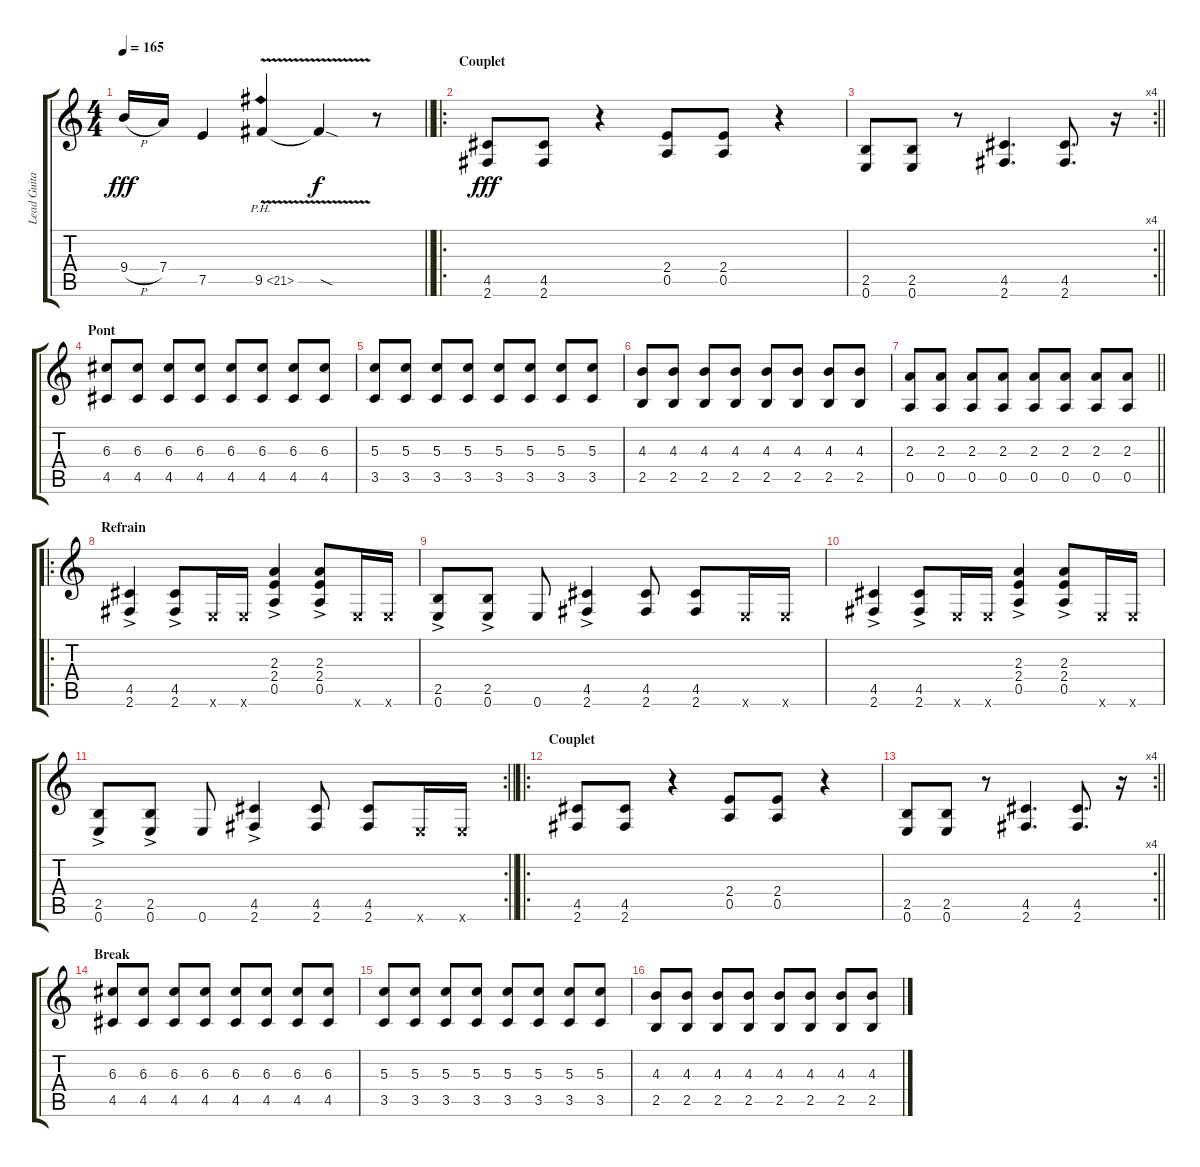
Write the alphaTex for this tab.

\track ("Lead Guitar" "Lead Guita") {instrument overdrivenguitar}
\staff {score tabs}
\tuning (E4 B3 G3 D3 A2 E2) {hide}
\ts (4 4)
\tempo 165
\clef g2
\barLineRight lightlight
\ks c
9.4{h}.16{dy fff} 7.4.16 7.5.4 9.5{ph 12 v}.4 9.5{sod t}.4{dy f} r.8 |
\ro
\section ("" "Couplet")
(4.5 2.6).8{dy fff} (4.5 2.6).8 r.4 (2.4 0.5).8 (2.4 0.5).8 r.4 |
\rc 4
\barLineRight lightlight
(2.5 0.6).8 (2.5 0.6).8 r.8 (4.5 2.6).4{d} (4.5 2.6).8{d} r.16 |
\section ("" "Pont")
(6.3 4.5).8 (6.3 4.5).8 (6.3 4.5).8 (6.3 4.5).8 (6.3 4.5).8 (6.3 4.5).8 (6.3 4.5).8 (6.3 4.5).8 |
(5.3 3.5).8 (5.3 3.5).8 (5.3 3.5).8 (5.3 3.5).8 (5.3 3.5).8 (5.3 3.5).8 (5.3 3.5).8 (5.3 3.5).8 |
(4.3 2.5).8 (4.3 2.5).8 (4.3 2.5).8 (4.3 2.5).8 (4.3 2.5).8 (4.3 2.5).8 (4.3 2.5).8 (4.3 2.5).8 |
\barLineRight lightlight
(2.3 0.5).8 (2.3 0.5).8 (2.3 0.5).8 (2.3 0.5).8 (2.3 0.5).8 (2.3 0.5).8 (2.3 0.5).8 (2.3 0.5).8 |
\ro
\section ("" "Refrain")
(4.5{ac} 2.6{ac}).4 (4.5{ac} 2.6{ac}).8 0.6{x}.16 0.6{x}.16 (2.3{ac} 2.4{ac} 0.5{ac}).4 (2.3{ac} 2.4{ac} 0.5{ac}).8 0.6{x}.16 0.6{x}.16 |
(2.5{ac} 0.6{ac}).8 (2.5{ac} 0.6{ac}).8 0.6.8 (4.5{ac} 2.6{ac}).4 (4.5 2.6).8 (4.5 2.6).8 0.6{x}.16 0.6{x}.16 |
(4.5{ac} 2.6{ac}).4 (4.5{ac} 2.6{ac}).8 0.6{x}.16 0.6{x}.16 (2.3{ac} 2.4{ac} 0.5{ac}).4 (2.3{ac} 2.4{ac} 0.5{ac}).8 0.6{x}.16 0.6{x}.16 |
\rc 2
\barLineRight lightlight
(2.5{ac} 0.6{ac}).8 (2.5{ac} 0.6{ac}).8 0.6.8 (4.5{ac} 2.6{ac}).4 (4.5 2.6).8 (4.5 2.6).8 0.6{x}.16 0.6{x}.16 |
\ro
\section ("" "Couplet")
(4.5 2.6).8 (4.5 2.6).8 r.4 (2.4 0.5).8 (2.4 0.5).8 r.4 |
\rc 4
\barLineRight lightlight
(2.5 0.6).8 (2.5 0.6).8 r.8 (4.5 2.6).4{d} (4.5 2.6).8{d} r.16 |
\section ("" "Break")
(6.3 4.5).8 (6.3 4.5).8 (6.3 4.5).8 (6.3 4.5).8 (6.3 4.5).8 (6.3 4.5).8 (6.3 4.5).8 (6.3 4.5).8 |
(5.3 3.5).8 (5.3 3.5).8 (5.3 3.5).8 (5.3 3.5).8 (5.3 3.5).8 (5.3 3.5).8 (5.3 3.5).8 (5.3 3.5).8 |
(4.3 2.5).8 (4.3 2.5).8 (4.3 2.5).8 (4.3 2.5).8 (4.3 2.5).8 (4.3 2.5).8 (4.3 2.5).8 (4.3 2.5).8
